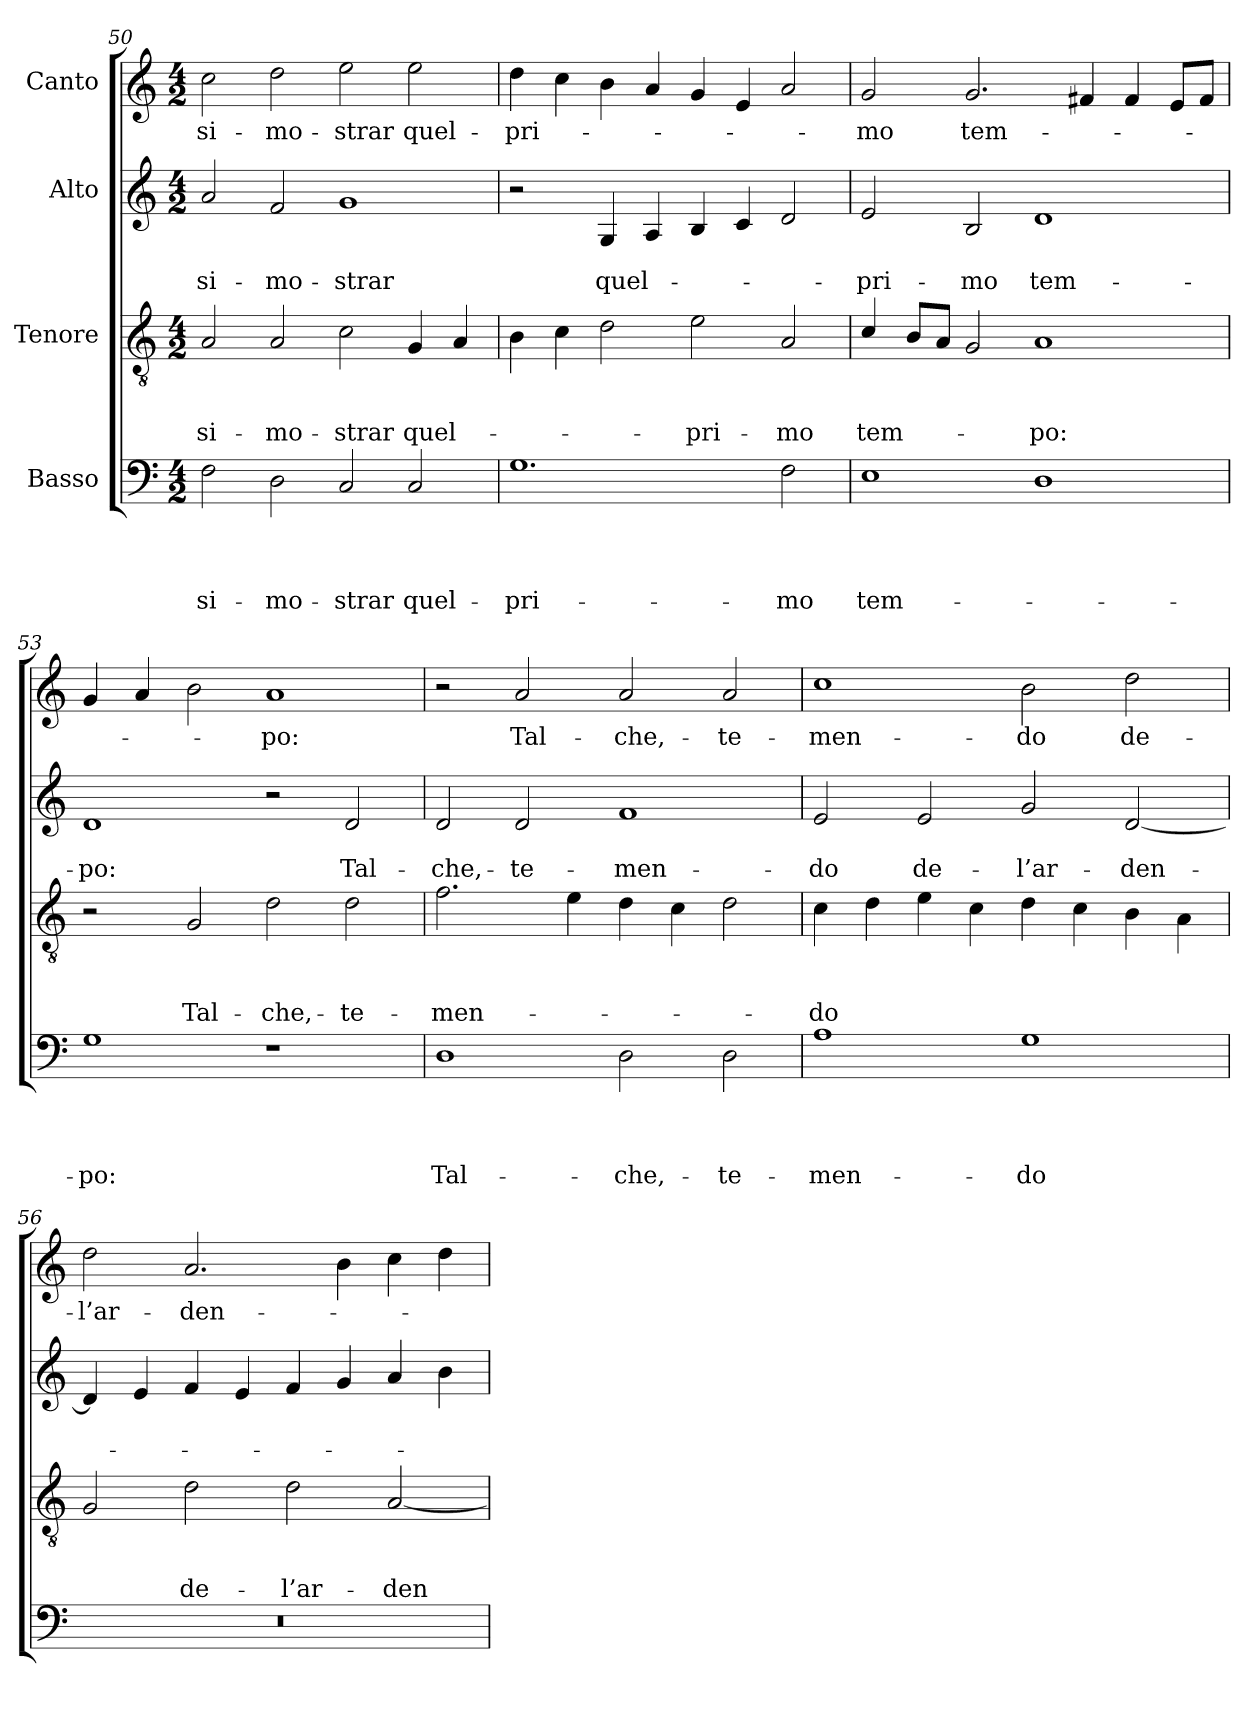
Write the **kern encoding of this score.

**kern	**text	**text	**text	**text	**kern	**text	**text	**text	**kern	**text	**text	**kern	**text
*part4	*part4	*part4	*part4	*part4	*part3	*part3	*part3	*part3	*part2	*part2	*part2	*part1	*part1
*staff4	*staff4	*staff4	*staff4	*staff4	*staff3	*staff3	*staff3	*staff3	*staff2	*staff2	*staff2	*staff1	*staff1
*I"Basso	*	*	*	*	*I"Tenore	*	*	*	*I"Alto	*	*	*I"Canto	*
*clefF4	*	*	*	*	*clefGv2	*	*	*	*clefG2	*	*	*clefG2	*
*k[]	*	*	*	*	*k[]	*	*	*	*k[]	*	*	*k[]	*
*M4/2	*	*	*	*	*M4/2	*	*	*	*M4/2	*	*	*M4/2	*
=50	=50	=50	=50	=50	=50	=50	=50	=50	=50	=50	=50	=50	=50
2F\	.	.	.	si-	2A/	.	.	si-	2a/	.	si-	2cc\	si-
2D\	.	.	.	mo-	2A/	.	.	mo-	2f/	.	mo-	2dd\	mo-
2C/	.	.	.	-strar	2c\	.	.	-strar	1g/	.	-strar	2ee\	-strar
2C/	.	.	.	quel-	4G/	.	.	quel-	.	.	.	2ee\	quel-
.	.	.	.	.	4A/	.	.	.	.	.	.	.	.
=51	=51	=51	=51	=51	=51	=51	=51	=51	=51	=51	=51	=51	=51
1.G\	.	.	.	pri-	4B\	.	.	.	2r	.	.	4dd\	pri-
.	.	.	.	.	4c\	.	.	.	.	.	.	4cc\	.
.	.	.	.	.	2d\	.	.	.	4G/	.	quel-	4b\	.
.	.	.	.	.	.	.	.	.	4A/	.	.	4a/	.
.	.	.	.	.	2e\	.	.	pri-	4B/	.	.	4g/	.
.	.	.	.	.	.	.	.	.	4c/	.	.	4e/	.
2F\	.	.	.	-mo	2A/	.	.	-mo	2d/	.	.	2a/	.
=52	=52	=52	=52	=52	=52	=52	=52	=52	=52	=52	=52	=52	=52
1E\	.	.	.	tem-	4c/	.	.	tem-	2e/	.	pri-	2g/	-mo
.	.	.	.	.	8B/L	.	.	.	.	.	.	.	.
.	.	.	.	.	8A/J	.	.	.	.	.	.	.	.
.	.	.	.	.	2G/	.	.	.	2B/	.	-mo	2.g/	tem-
1D\	.	.	.	.	1A/	.	.	-po:	1d/	.	tem-	.	.
.	.	.	.	.	.	.	.	.	.	.	.	4f#X/	.
.	.	.	.	.	.	.	.	.	.	.	.	4f#/	.
.	.	.	.	.	.	.	.	.	.	.	.	8e/L	.
.	.	.	.	.	.	.	.	.	.	.	.	8f#/J	.
=53	=53	=53	=53	=53	=53	=53	=53	=53	=53	=53	=53	=53	=53
1G\	.	.	.	-po:	2r	.	.	.	1d/	.	-po:	4g/	.
.	.	.	.	.	.	.	.	.	.	.	.	4a/	.
.	.	.	.	.	2G/	.	.	Tal-	.	.	.	2b\	.
1r	.	.	.	.	2d\	.	.	che,-	2r	.	.	1a/	-po:
.	.	.	.	.	2d\	.	.	te-	2d/	.	Tal-	.	.
=54	=54	=54	=54	=54	=54	=54	=54	=54	=54	=54	=54	=54	=54
1D\	.	.	.	Tal-	2.f\	.	.	-men-	2d/	.	che,-	2r	.
.	.	.	.	.	.	.	.	.	2d/	.	te-	2a/	Tal-
.	.	.	.	.	4e\	.	.	.	.	.	.	.	.
2D\	.	.	.	che,-	4d\	.	.	.	1f/	.	-men-	2a/	che,-
.	.	.	.	.	4c\	.	.	.	.	.	.	.	.
2D\	.	.	.	te-	2d\	.	.	.	.	.	.	2a/	te-
=55	=55	=55	=55	=55	=55	=55	=55	=55	=55	=55	=55	=55	=55
1A\	.	.	.	-men-	4c\	.	.	-do	2e/	.	-do	1cc\	-men-
.	.	.	.	.	4d\	.	.	.	.	.	.	.	.
.	.	.	.	.	4e\	.	.	.	2e/	.	de-	.	.
.	.	.	.	.	4c\	.	.	.	.	.	.	.	.
1G\	.	.	.	-do	4d\	.	.	.	2g/	.	l’ar-	2b\	-do
.	.	.	.	.	4c\	.	.	.	.	.	.	.	.
.	.	.	.	.	4B\	.	.	.	[2d/	.	-den-	2dd\	de-
.	.	.	.	.	4A\	.	.	.	.	.	.	.	.
=56	=56	=56	=56	=56	=56	=56	=56	=56	=56	=56	=56	=56	=56
0r	.	.	.	.	2G/	.	.	.	4d/]	.	.	2dd\	l’ar-
.	.	.	.	.	.	.	.	.	4e/	.	.	.	.
.	.	.	.	.	2d\	.	.	de-	4f/	.	.	2.a/	-den-
.	.	.	.	.	.	.	.	.	4e/	.	.	.	.
.	.	.	.	.	2d\	.	.	l’ar-	4f/	.	.	.	.
.	.	.	.	.	.	.	.	.	4g/	.	.	4b\	.
.	.	.	.	.	[2A/	.	.	-den-	4a/	.	.	4cc\	.
.	.	.	.	.	.	.	.	.	4b\	.	.	4dd\	.
=	=	=	=	=	=	=	=	=	=	=	=	=	=
*-	*-	*-	*-	*-	*-	*-	*-	*-	*-	*-	*-	*-	*-
